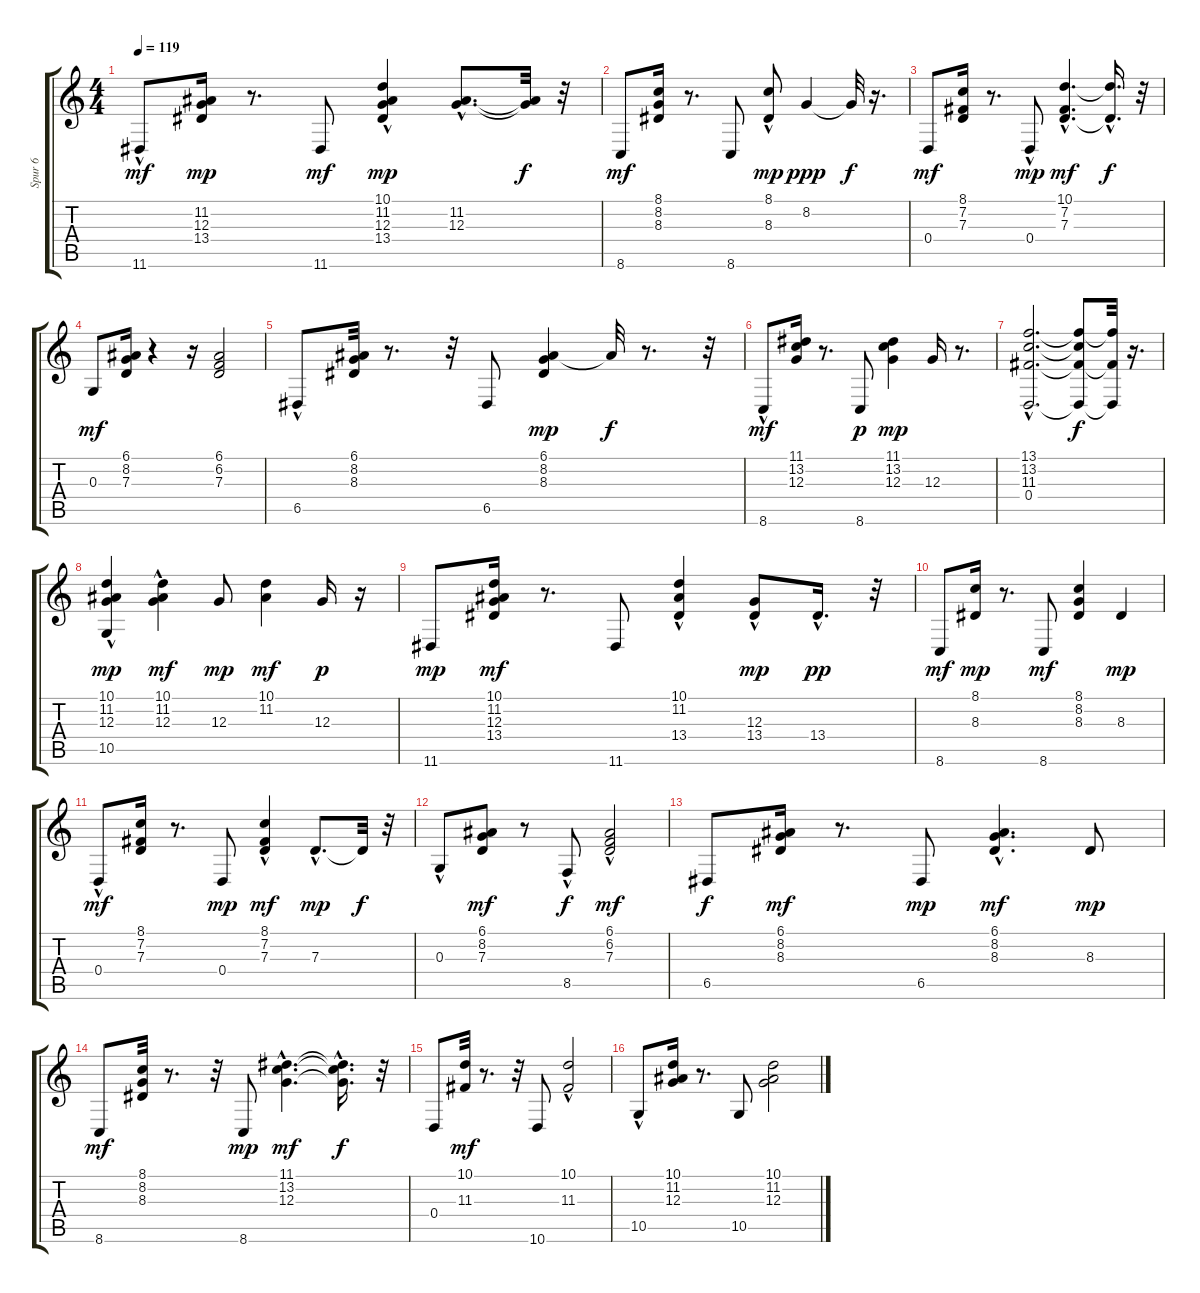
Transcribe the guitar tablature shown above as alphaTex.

\track ("Spur 6" "Spur 6") {instrument electricpiano1}
\staff {score tabs}
\tuning (E4 B3 G3 D3 A2 E2) {hide}
\ts (4 4)
\tempo 119
\clef g2
\ks c
11.6{hac}.8{dy mf} (11.2 12.3 13.4).16{dy mp} r.8{d} 11.6.8{dy mf} (10.1{hac} 11.2{hac} 12.3{hac} 13.4).4{dy mp} (11.2{hac} 12.3{hac}).8{d} (11.2{t} 12.3{t}).32{dy f} r.32 |
8.6.8{dy mf} (8.1 8.2 8.3).16 r.8{d} 8.6.8 (8.1{hac} 8.3{hac}).8{dy mp} 8.2.4{dy ppp} 8.2{t}.32{dy f} r.16{d} |
0.4.8{dy mf} (8.1 7.2 7.3).16 r.8{d} 0.4{hac}.8{dy mp} (10.1{hac} 7.2{hac} 7.3{hac}).4{d dy mf} (10.1{t} 7.3{hac t}).16{d dy f} r.32 |
0.3.8{dy mf} (6.1 8.2 7.3).16 r.4 r.16 (6.1 6.2 7.3).2 |
6.5{hac}.8 (6.1 8.2 8.3).32 r.8{d} r.32 6.5.8 (6.1 8.2 8.3).4{dy mp} 6.1{t}.32{dy f} r.8{d} r.32 |
8.6{hac}.8{dy mf} (11.1 13.2 12.3).16 r.8{d} 8.6.8{dy p} (11.1 13.2 12.3).4{dy mp} 12.3.16 r.8{d} |
(13.1{hac} 13.2{hac} 11.3{hac} 0.4{hac}).2{d} (13.1{t} 13.2{t} 11.3{t} 0.4{t}).8{dy f} (13.1{t} 11.3{t} 0.4{t}).32 r.16{d} |
(10.1 11.2 12.3 10.5{hac}).4{dy mp} (10.1 11.2 12.3{hac}).4{dy mf} 12.3.8{dy mp} (10.1 11.2).4{dy mf} 12.3.16{dy p} r.16 |
11.6.8{dy mp} (10.1 11.2 12.3 13.4).16{dy mf} r.8{d} 11.6.8 (10.1{hac} 11.2{hac} 13.4{hac}).4 (12.3{hac} 13.4).8{dy mp} 13.4{hac}.16{d dy pp} r.32 |
8.6.8{dy mf} (8.1 8.3).16{dy mp} r.8{d} 8.6.8{dy mf} (8.1 8.2 8.3).4 8.3.4{dy mp} |
0.4{hac}.8{dy mf} (8.1 7.2 7.3).16 r.8{d} 0.4.8{dy mp} (8.1{hac} 7.2 7.3).4{dy mf} 7.3{hac}.8{d dy mp} 7.3{t}.32{dy f} r.32 |
0.3{hac}.8 (6.1 8.2 7.3).8{dy mf} r.8 8.5{hac}.8{dy f} (6.1 6.2{hac} 7.3{hac}).2{dy mf} |
6.5.8{dy f} (6.1 8.2 8.3).16{dy mf} r.8{d} 6.5.8{dy mp} (6.1{hac} 8.2{hac} 8.3{hac}).4{d dy mf} 8.3.8{dy mp} |
8.6.8{dy mf} (8.1 8.2 8.3).32 r.8{d} r.32 8.6.8{dy mp} (11.1{hac} 13.2{hac} 12.3{hac}).4{d dy mf} (11.1{hac t} 13.2{t} 12.3{hac t}).16{d dy f} r.32 |
0.4.8 (10.1 11.3).32{dy mf} r.8{d} r.32 10.6.8 (10.1 11.3{hac}).2 |
10.5{hac}.8 (10.1 11.2 12.3).16 r.8{d} 10.5.8 (10.1 11.2 12.3).2
